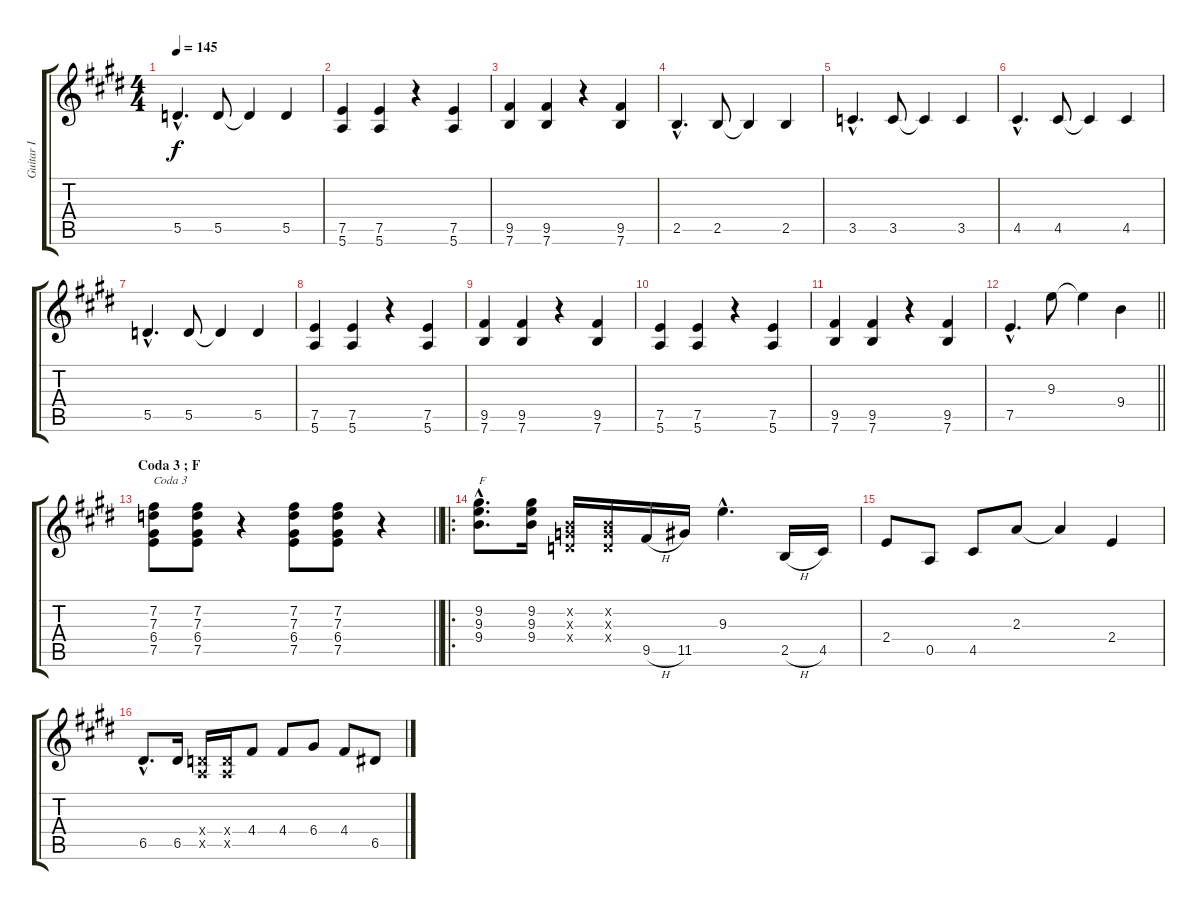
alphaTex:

\track ("Guitar I" "Guitar I") {instrument overdrivenguitar}
\staff {score tabs}
\tuning (E4 B3 G3 D3 A2 E2) {hide}
\ts (4 4)
\tempo 145
\clef g2
\ks e
5.5{hac}.4{d dy f} 5.5.8 5.5{t}.4 5.5.4 |
(7.5 5.6).4 (7.5 5.6).4 r.4 (7.5 5.6).4 |
(9.5 7.6).4 (9.5 7.6).4 r.4 (9.5 7.6).4 |
2.5{hac}.4{d} 2.5.8 2.5{t}.4 2.5.4 |
3.5{hac}.4{d} 3.5.8 3.5{t}.4 3.5.4 |
4.5{hac}.4{d} 4.5.8 4.5{t}.4 4.5.4 |
5.5{hac}.4{d} 5.5.8 5.5{t}.4 5.5.4 |
(7.5 5.6).4 (7.5 5.6).4 r.4 (7.5 5.6).4 |
(9.5 7.6).4 (9.5 7.6).4 r.4 (9.5 7.6).4 |
(7.5 5.6).4 (7.5 5.6).4 r.4 (7.5 5.6).4 |
(9.5 7.6).4 (9.5 7.6).4 r.4 (9.5 7.6).4 |
\barLineRight lightlight
7.5{hac}.4{d} 9.3.8 9.3{t}.4 9.4.4 |
\section ("" "Coda 3 ; F")
\barLineRight lightlight
(7.2 7.3 6.4 7.5).8{txt "Coda 3"} (7.2 7.3 6.4 7.5).8 r.4 (7.2 7.3 6.4 7.5).8 (7.2 7.3 6.4 7.5).8 r.4 |
\ro
(9.2{hac} 9.3{hac} 9.4{hac}).8{d txt "F"} (9.2 9.3 9.4).16 (0.2{x} 0.3{x} 0.4{x}).16 (0.2{x} 0.3{x} 0.4{x}).16 9.5{h}.16 11.5.16 9.3{hac}.4{d} 2.5{h}.16 4.5.16 |
2.4.8 0.5.8 4.5.8 2.3.8 2.3{t}.4 2.4.4 |
6.5{hac}.8{d} 6.5.16 (0.4{x} 0.5{x}).16 (0.4{x} 0.5{x}).16 4.4.8 4.4.8 6.4.8 4.4.8 6.5.8
